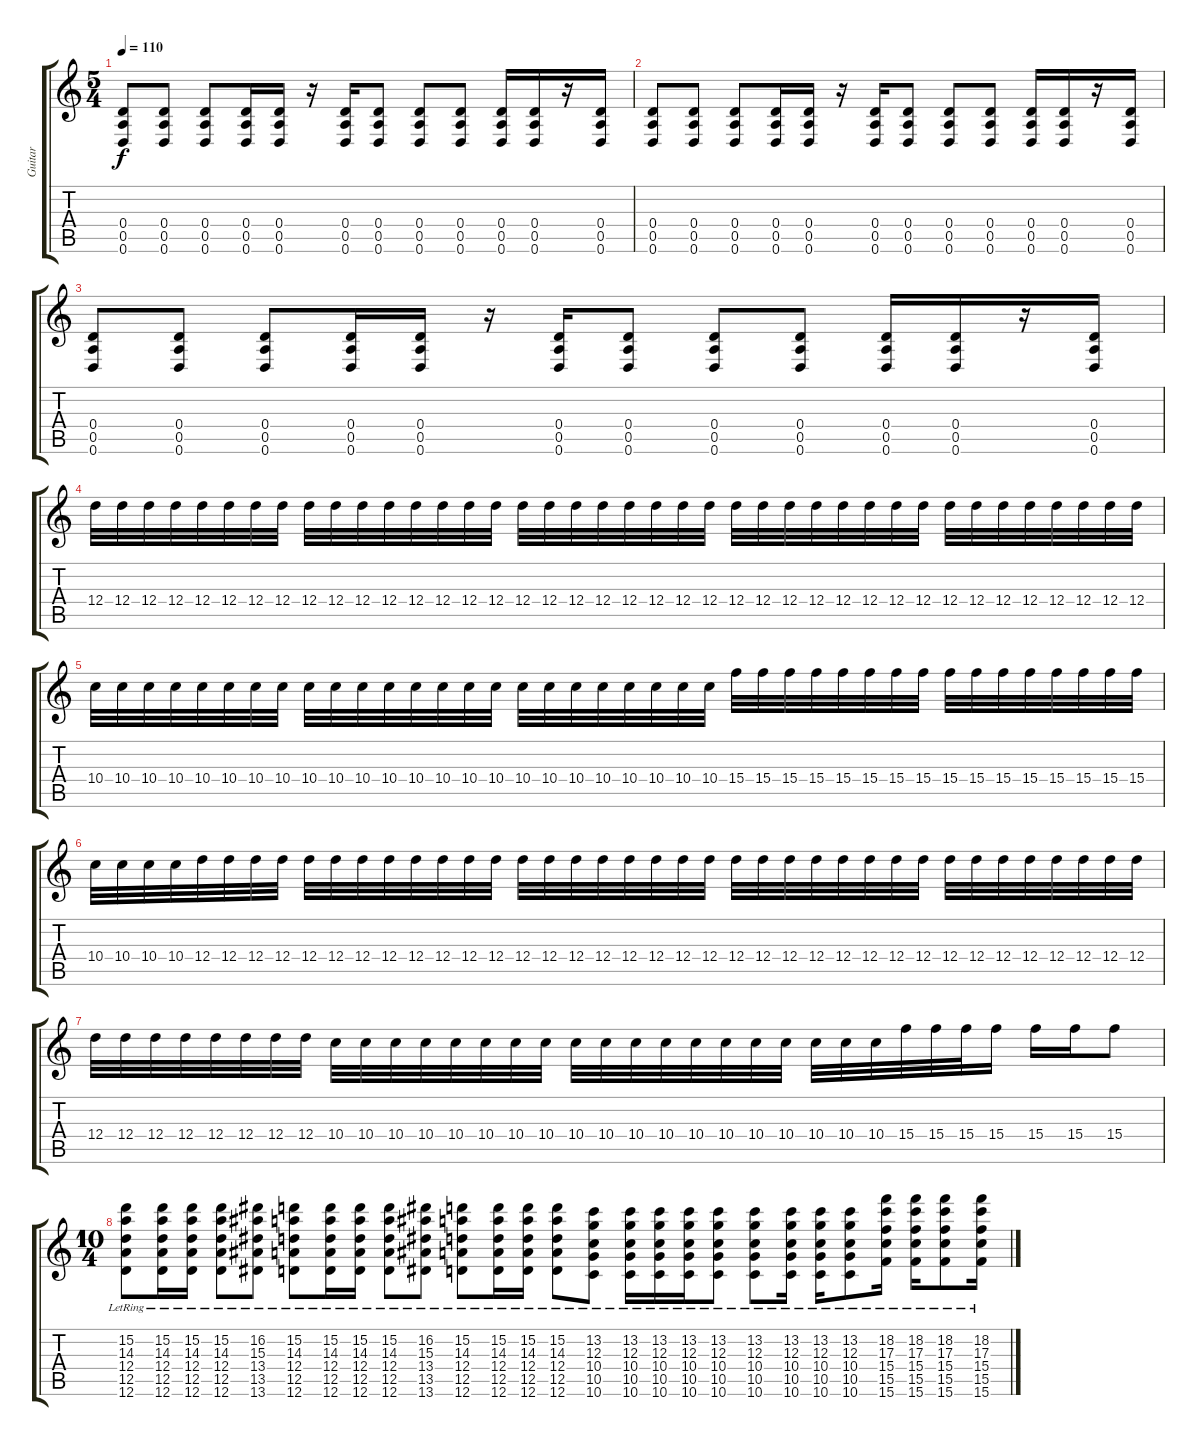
\track ("Guitar" "Guitar") {instrument overdrivenguitar}
\staff {score tabs}
\tuning (E4 B3 G3 D3 A2 D2) {hide}
\ts (5 4)
\tempo 110
\clef g2
\ks c
(0.4 0.5 0.6).8{dy f volume 10 instrument overdrivenguitar} (0.4 0.5 0.6).8 (0.4 0.5 0.6).8 (0.4 0.5 0.6).16 (0.4 0.5 0.6).16 r.16 (0.4 0.5 0.6).16 (0.4 0.5 0.6).8 (0.4 0.5 0.6).8 (0.4 0.5 0.6).8 (0.4 0.5 0.6).16 (0.4 0.5 0.6).16 r.16 (0.4 0.5 0.6).16 |
(0.4 0.5 0.6).8{volume 10 instrument overdrivenguitar} (0.4 0.5 0.6).8 (0.4 0.5 0.6).8 (0.4 0.5 0.6).16 (0.4 0.5 0.6).16 r.16 (0.4 0.5 0.6).16 (0.4 0.5 0.6).8 (0.4 0.5 0.6).8 (0.4 0.5 0.6).8 (0.4 0.5 0.6).16 (0.4 0.5 0.6).16 r.16 (0.4 0.5 0.6).16 |
(0.4 0.5 0.6).8{volume 10 instrument overdrivenguitar} (0.4 0.5 0.6).8 (0.4 0.5 0.6).8 (0.4 0.5 0.6).16 (0.4 0.5 0.6).16 r.16 (0.4 0.5 0.6).16 (0.4 0.5 0.6).8 (0.4 0.5 0.6).8 (0.4 0.5 0.6).8 (0.4 0.5 0.6).16 (0.4 0.5 0.6).16 r.16 (0.4 0.5 0.6).16 |
12.4.32{volume 16 instrument distortionguitar} 12.4.32 12.4.32 12.4.32 12.4.32 12.4.32 12.4.32 12.4.32 12.4.32 12.4.32 12.4.32 12.4.32 12.4.32 12.4.32 12.4.32 12.4.32 12.4.32 12.4.32 12.4.32 12.4.32 12.4.32 12.4.32 12.4.32 12.4.32 12.4.32 12.4.32 12.4.32 12.4.32 12.4.32 12.4.32 12.4.32 12.4.32 12.4.32 12.4.32 12.4.32 12.4.32 12.4.32 12.4.32 12.4.32 12.4.32 |
10.4.32 10.4.32 10.4.32 10.4.32 10.4.32 10.4.32 10.4.32 10.4.32 10.4.32 10.4.32 10.4.32 10.4.32 10.4.32 10.4.32 10.4.32 10.4.32 10.4.32 10.4.32 10.4.32 10.4.32 10.4.32 10.4.32 10.4.32 10.4.32 15.4.32 15.4.32 15.4.32 15.4.32 15.4.32 15.4.32 15.4.32 15.4.32 15.4.32 15.4.32 15.4.32 15.4.32 15.4.32 15.4.32 15.4.32 15.4.32 |
10.4.32 10.4.32 10.4.32 10.4.32 12.4.32 12.4.32 12.4.32 12.4.32 12.4.32 12.4.32 12.4.32 12.4.32 12.4.32 12.4.32 12.4.32 12.4.32 12.4.32 12.4.32 12.4.32 12.4.32 12.4.32 12.4.32 12.4.32 12.4.32 12.4.32 12.4.32 12.4.32 12.4.32 12.4.32 12.4.32 12.4.32 12.4.32 12.4.32 12.4.32 12.4.32 12.4.32 12.4.32 12.4.32 12.4.32 12.4.32 |
12.4.32 12.4.32 12.4.32 12.4.32 12.4.32 12.4.32 12.4.32 12.4.32 10.4.32 10.4.32 10.4.32 10.4.32 10.4.32 10.4.32 10.4.32 10.4.32 10.4.32 10.4.32 10.4.32 10.4.32 10.4.32 10.4.32 10.4.32 10.4.32 10.4.32 10.4.32 10.4.32 15.4.32 15.4.32 15.4.32 15.4.16 15.4.16 15.4.16 15.4.8 |
\ts (10 4)
(15.2 14.3{lr} 12.4{lr} 12.5{lr} 12.6{lr}).8{volume 16 instrument distortionguitar} (15.2{lr} 14.3{lr} 12.4{lr} 12.5{lr} 12.6{lr}).16 (15.2{lr} 14.3{lr} 12.4{lr} 12.5{lr} 12.6{lr}).16 (15.2{lr} 14.3{lr} 12.4{lr} 12.5{lr} 12.6{lr}).8 (16.2{lr} 15.3{lr} 13.4{lr} 13.5{lr} 13.6{lr}).8 (15.2{lr} 14.3{lr} 12.4{lr} 12.5{lr} 12.6{lr}).8 (15.2{lr} 14.3{lr} 12.4{lr} 12.5{lr} 12.6{lr}).16 (15.2{lr} 14.3{lr} 12.4{lr} 12.5{lr} 12.6{lr}).16 (15.2{lr} 14.3{lr} 12.4{lr} 12.5{lr} 12.6{lr}).8 (16.2{lr} 15.3{lr} 13.4{lr} 13.5{lr} 13.6{lr}).8 (15.2{lr} 14.3{lr} 12.4{lr} 12.5{lr} 12.6{lr}).8 (15.2{lr} 14.3{lr} 12.4{lr} 12.5{lr} 12.6{lr}).16 (15.2{lr} 14.3{lr} 12.4{lr} 12.5{lr} 12.6{lr}).16 (15.2{lr} 14.3{lr} 12.4{lr} 12.5{lr} 12.6{lr}).8 (13.2{lr} 12.3{lr} 10.4{lr} 10.5{lr} 10.6{lr}).8 (13.2{lr} 12.3{lr} 10.4{lr} 10.5{lr} 10.6{lr}).16 (13.2{lr} 12.3{lr} 10.4{lr} 10.5{lr} 10.6{lr}).16 (13.2{lr} 12.3{lr} 10.4{lr} 10.5{lr} 10.6{lr}).16 (13.2{lr} 12.3{lr} 10.4{lr} 10.5{lr} 10.6{lr}).8 (13.2{lr} 12.3{lr} 10.4{lr} 10.5{lr} 10.6{lr}).8 (13.2{lr} 12.3{lr} 10.4{lr} 10.5{lr} 10.6{lr}).16 (13.2{lr} 12.3{lr} 10.4{lr} 10.5{lr} 10.6{lr}).16 (13.2{lr} 12.3{lr} 10.4{lr} 10.5{lr} 10.6{lr}).8 (18.2{lr} 17.3{lr} 15.4{lr} 15.5{lr} 15.6{lr}).16 (18.2{lr} 17.3{lr} 15.4{lr} 15.5{lr} 15.6{lr}).16 (18.2{lr} 17.3{lr} 15.4{lr} 15.5{lr} 15.6{lr}).8 (18.2{lr} 17.3{lr} 15.4{lr} 15.5{lr} 15.6{lr}).16
